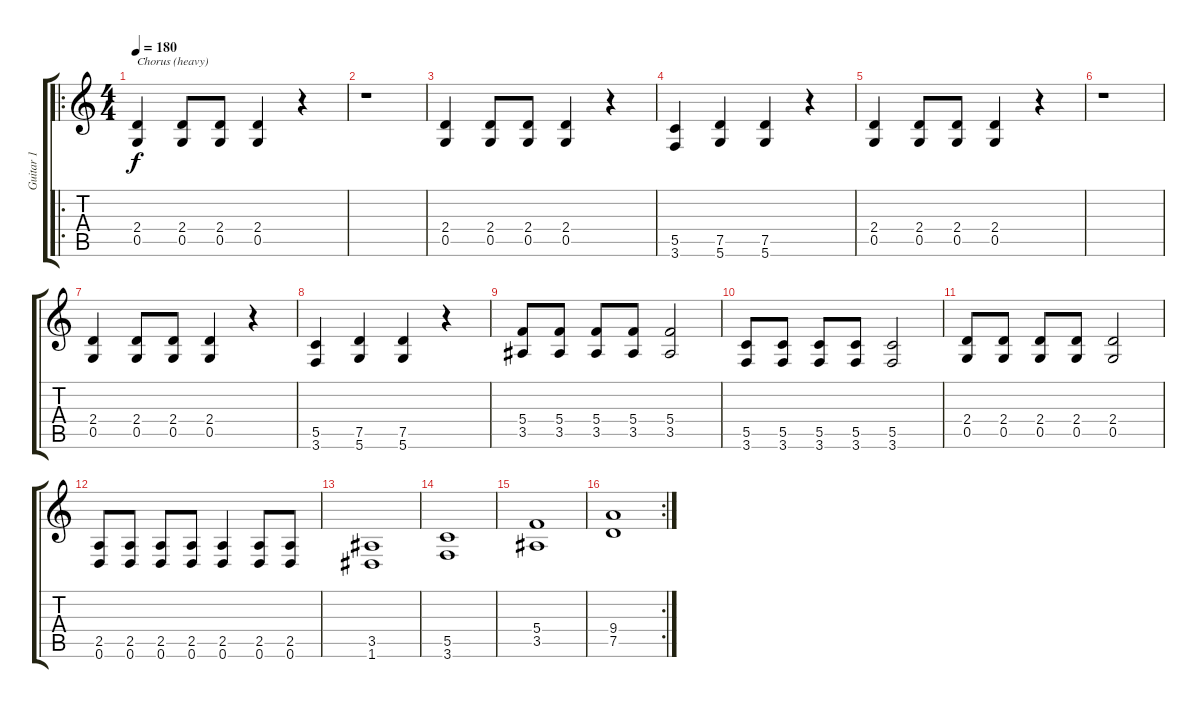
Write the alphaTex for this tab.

\track ("Guitar 1" "Guitar 1") {instrument acousticguitarnylon}
\staff {score tabs}
\tuning (D4 A3 F3 C3 G2 D2) {hide}
\ro
\ts (4 4)
\tempo 180
\clef g2
\ks c
(2.4 0.5).4{txt "Chorus (heavy)" dy f} (2.4 0.5).8 (2.4 0.5).8 (2.4 0.5).4 r.4 |
r.1 |
(2.4 0.5).4 (2.4 0.5).8 (2.4 0.5).8 (2.4 0.5).4 r.4 |
(5.5 3.6).4 (7.5 5.6).4 (7.5 5.6).4 r.4 |
(2.4 0.5).4 (2.4 0.5).8 (2.4 0.5).8 (2.4 0.5).4 r.4 |
r.1 |
(2.4 0.5).4 (2.4 0.5).8 (2.4 0.5).8 (2.4 0.5).4 r.4 |
(5.5 3.6).4 (7.5 5.6).4 (7.5 5.6).4 r.4 |
(5.4 3.5).8 (5.4 3.5).8 (5.4 3.5).8 (5.4 3.5).8 (5.4 3.5).2 |
(5.5 3.6).8 (5.5 3.6).8 (5.5 3.6).8 (5.5 3.6).8 (5.5 3.6).2 |
(2.4 0.5).8 (2.4 0.5).8 (2.4 0.5).8 (2.4 0.5).8 (2.4 0.5).2 |
(2.5 0.6).8 (2.5 0.6).8 (2.5 0.6).8 (2.5 0.6).8 (2.5 0.6).4 (2.5 0.6).8 (2.5 0.6).8 |
(3.5 1.6).1 |
(5.5 3.6).1 |
(5.4 3.5).1 |
\rc 2
(9.4 7.5).1
